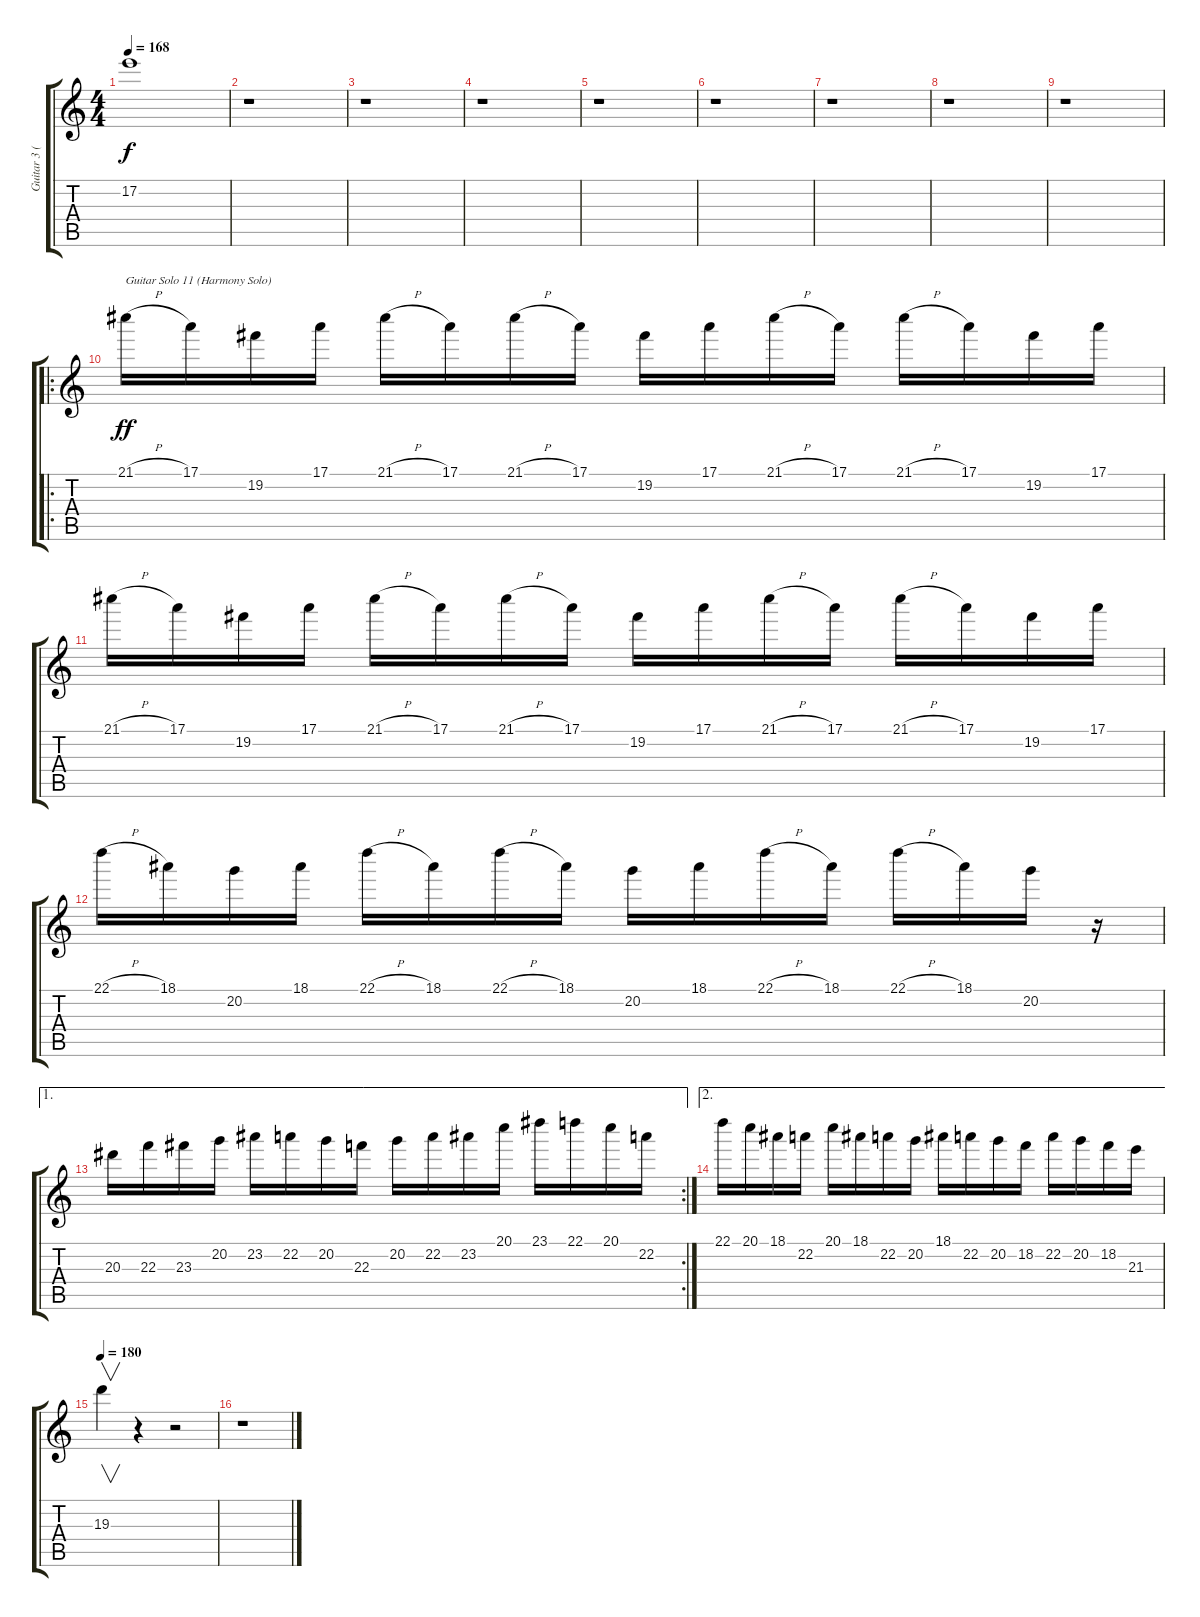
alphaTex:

\track ("Guitar 3 (Dave Mustaine's Solos)" "Guitar 3 (") {instrument distortionguitar}
\staff {score tabs}
\tuning (E4 B3 G3 D3 A2 E2) {hide}
\ts (4 4)
\tempo 168
\clef g2
\ks c
17.2{t}.1{dy f} |
r.1 |
r.1 |
r.1 |
r.1 |
r.1 |
r.1 |
r.1 |
r.1 |
\ro
21.1{h}.16{txt "Guitar Solo 11 (Harmony Solo)" dy ff} 17.1.16 19.2.16 17.1.16 21.1{h}.16 17.1.16 21.1{h}.16 17.1.16 19.2.16 17.1.16 21.1{h}.16 17.1.16 21.1{h}.16 17.1.16 19.2.16 17.1.16 |
21.1{h}.16 17.1.16 19.2.16 17.1.16 21.1{h}.16 17.1.16 21.1{h}.16 17.1.16 19.2.16 17.1.16 21.1{h}.16 17.1.16 21.1{h}.16 17.1.16 19.2.16 17.1.16 |
22.1{h}.16 18.1.16 20.2.16 18.1.16 22.1{h}.16 18.1.16 22.1{h}.16 18.1.16 20.2.16 18.1.16 22.1{h}.16 18.1.16 22.1{h}.16 18.1.16 20.2.16 r.16 |
\ae 1
\rc 2
20.3.16 22.3.16 23.3.16 20.2.16 23.2.16 22.2.16 20.2.16 22.3.16 20.2.16 22.2.16 23.2.16 20.1.16 23.1.16 22.1.16 20.1.16 22.2.16 |
\ae 2
22.1.16 20.1.16 18.1.16 22.2.16 20.1.16 18.1.16 22.2.16 20.2.16 18.1.16 22.2.16 20.2.16 18.2.16 22.2.16 20.2.16 18.2.16 21.3.16 |
\tempo 180
19.3.4{v} r.4 r.2 |
r.1
